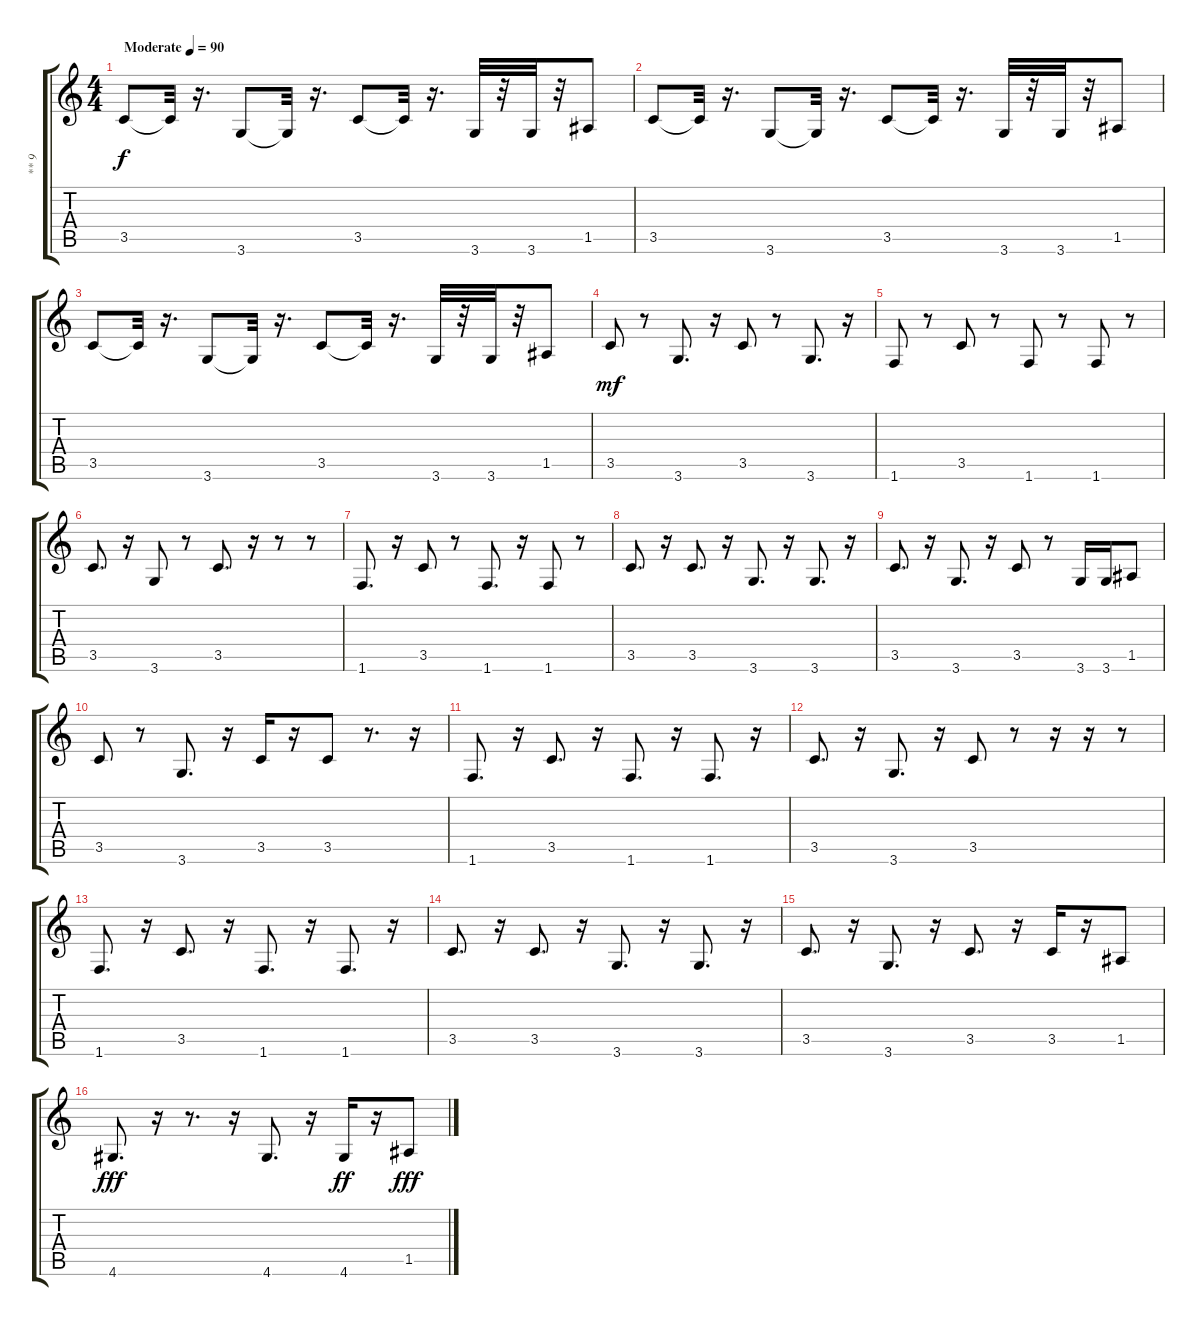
\track ("** 9" "** 9") {instrument acousticbass}
\staff {score tabs}
\tuning (E4 B3 G3 D3 A2 E2) {hide}
\ts (4 4)
\tempo (90 "Moderate")
\clef g2
\ks c
3.5.8{dy f instrument acousticbass} 3.5{t}.32 r.16{d} 3.6.8 3.6{t}.32 r.16{d} 3.5.8 3.5{t}.32 r.16{d} 3.6.32 r.32 3.6.32 r.32 1.5.8 |
3.5.8 3.5{t}.32 r.16{d} 3.6.8 3.6{t}.32 r.16{d} 3.5.8 3.5{t}.32 r.16{d} 3.6.32 r.32 3.6.32 r.32 1.5.8 |
3.5.8 3.5{t}.32 r.16{d} 3.6.8 3.6{t}.32 r.16{d} 3.5.8 3.5{t}.32 r.16{d} 3.6.32 r.32 3.6.32 r.32 1.5.8 |
3.5.8{dy mf} r.8 3.6.8{d} r.16 3.5.8 r.8 3.6.8{d} r.16 |
1.6.8 r.8 3.5.8 r.8 1.6.8 r.8 1.6.8 r.8 |
3.5.8{d} r.16 3.6.8 r.8 3.5.8{d} r.16 r.8 r.8 |
1.6.8{d} r.16 3.5.8 r.8 1.6.8{d} r.16 1.6.8 r.8 |
3.5.8{d} r.16 3.5.8{d} r.16 3.6.8{d} r.16 3.6.8{d} r.16 |
3.5.8{d} r.16 3.6.8{d} r.16 3.5.8 r.8 3.6.16 3.6.16 1.5.8 |
3.5.8 r.8 3.6.8{d} r.16 3.5.16 r.16 3.5.8 r.8{d} r.16 |
1.6.8{d} r.16 3.5.8{d} r.16 1.6.8{d} r.16 1.6.8{d} r.16 |
3.5.8{d} r.16 3.6.8{d} r.16 3.5.8 r.8 r.16 r.16 r.8 |
1.6.8{d} r.16 3.5.8{d} r.16 1.6.8{d} r.16 1.6.8{d} r.16 |
3.5.8{d} r.16 3.5.8{d} r.16 3.6.8{d} r.16 3.6.8{d} r.16 |
3.5.8{d} r.16 3.6.8{d} r.16 3.5.8{d} r.16 3.5.16 r.16 1.5.8 |
4.6.8{d dy fff} r.16 r.8{d} r.16 4.6.8{d} r.16 4.6.16{dy ff} r.16 1.5.8{dy fff}
